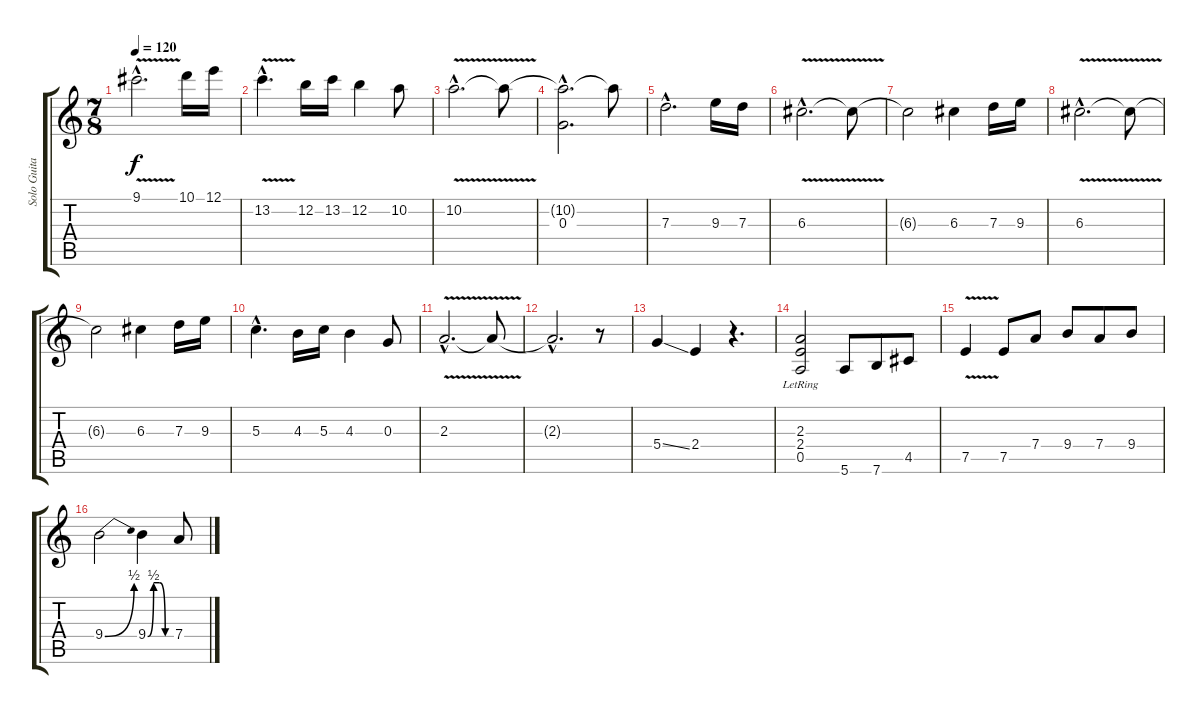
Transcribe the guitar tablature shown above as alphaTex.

\track ("Solo Guitar" "Solo Guita") {instrument overdrivenguitar}
\staff {score tabs}
\tuning (E4 B3 G3 D3 A2 E2) {hide}
\ts (7 8)
\tempo 120
\clef g2
\ks c
9.1{v hac}.2{d dy f} 10.1.16 12.1.16 |
13.2{v hac}.4{d} 12.2.16 13.2.16 12.2.4 10.2.8 |
10.2{v hac}.2{d} 10.2{t}.8 |
(10.2{hac t} 0.3{hac}).2{d} 10.2{t}.8 |
7.3{hac}.2{d} 9.3.16 7.3.16 |
6.3{v hac}.2{d} 6.3{t}.8 |
6.3{t}.2 6.3.4 7.3.16 9.3.16 |
6.3{v hac}.2{d} 6.3{t}.8 |
6.3{t}.2 6.3.4 7.3.16 9.3.16 |
5.3{hac}.4{d} 4.3.16 5.3.16 4.3.4 0.3.8 |
2.3{v hac}.2{d} 2.3{t}.8 |
2.3{hac t}.2{d} r.8 |
5.4{ss}.4 2.4.4 r.4{d} |
(2.3{lr} 2.4{lr} 0.5).2 5.6.8 7.6.8 4.5.8 |
7.5{v}.4 7.5.8 7.4.8 9.4.8 7.4.8 9.4.8 |
9.4{be (bend 0 0 60 2)}.2 9.4{be (custom 0 0 15 2 30 2 45 0 60 0)}.4 7.4.8
